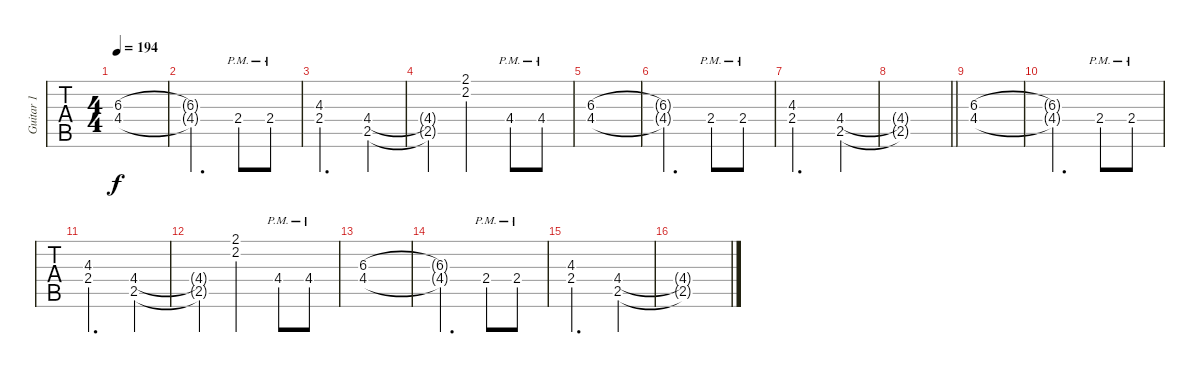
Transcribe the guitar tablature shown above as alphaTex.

\track ("Guitar 1" "Guitar 1") {instrument distortionguitar}
\staff {tabs}
\tuning (B3 Gb3 D3 A2 E2 B1) {hide}
\ts (4 4)
\tempo 194
\clef g2
\ks c
(6.3 4.4).1{dy f} |
(6.3{t} 4.4{t}).2{d} 2.4{pm}.8 2.4{pm}.8 |
(4.3 2.4).2{d} (4.4 2.5).4 |
(4.4{t} 2.5{t}).4 (2.1 2.2).2 4.4{pm}.8 4.4{pm}.8 |
(6.3 4.4).1 |
(6.3{t} 4.4{t}).2{d} 2.4{pm}.8 2.4{pm}.8 |
(4.3 2.4).2{d} (4.4 2.5).4 |
\barLineRight lightlight
(4.4{t} 2.5{t}).1 |
\section ("" "")
(6.3 4.4).1{volume 8} |
(6.3{t} 4.4{t}).2{d} 2.4{pm}.8 2.4{pm}.8 |
(4.3 2.4).2{d} (4.4 2.5).4 |
(4.4{t} 2.5{t}).4 (2.1 2.2).2 4.4{pm}.8 4.4{pm}.8 |
(6.3 4.4).1{volume 0} |
(6.3{t} 4.4{t}).2{d} 2.4{pm}.8 2.4{pm}.8 |
(4.3 2.4).2{d} (4.4 2.5).4 |
(4.4{t} 2.5{t}).1
